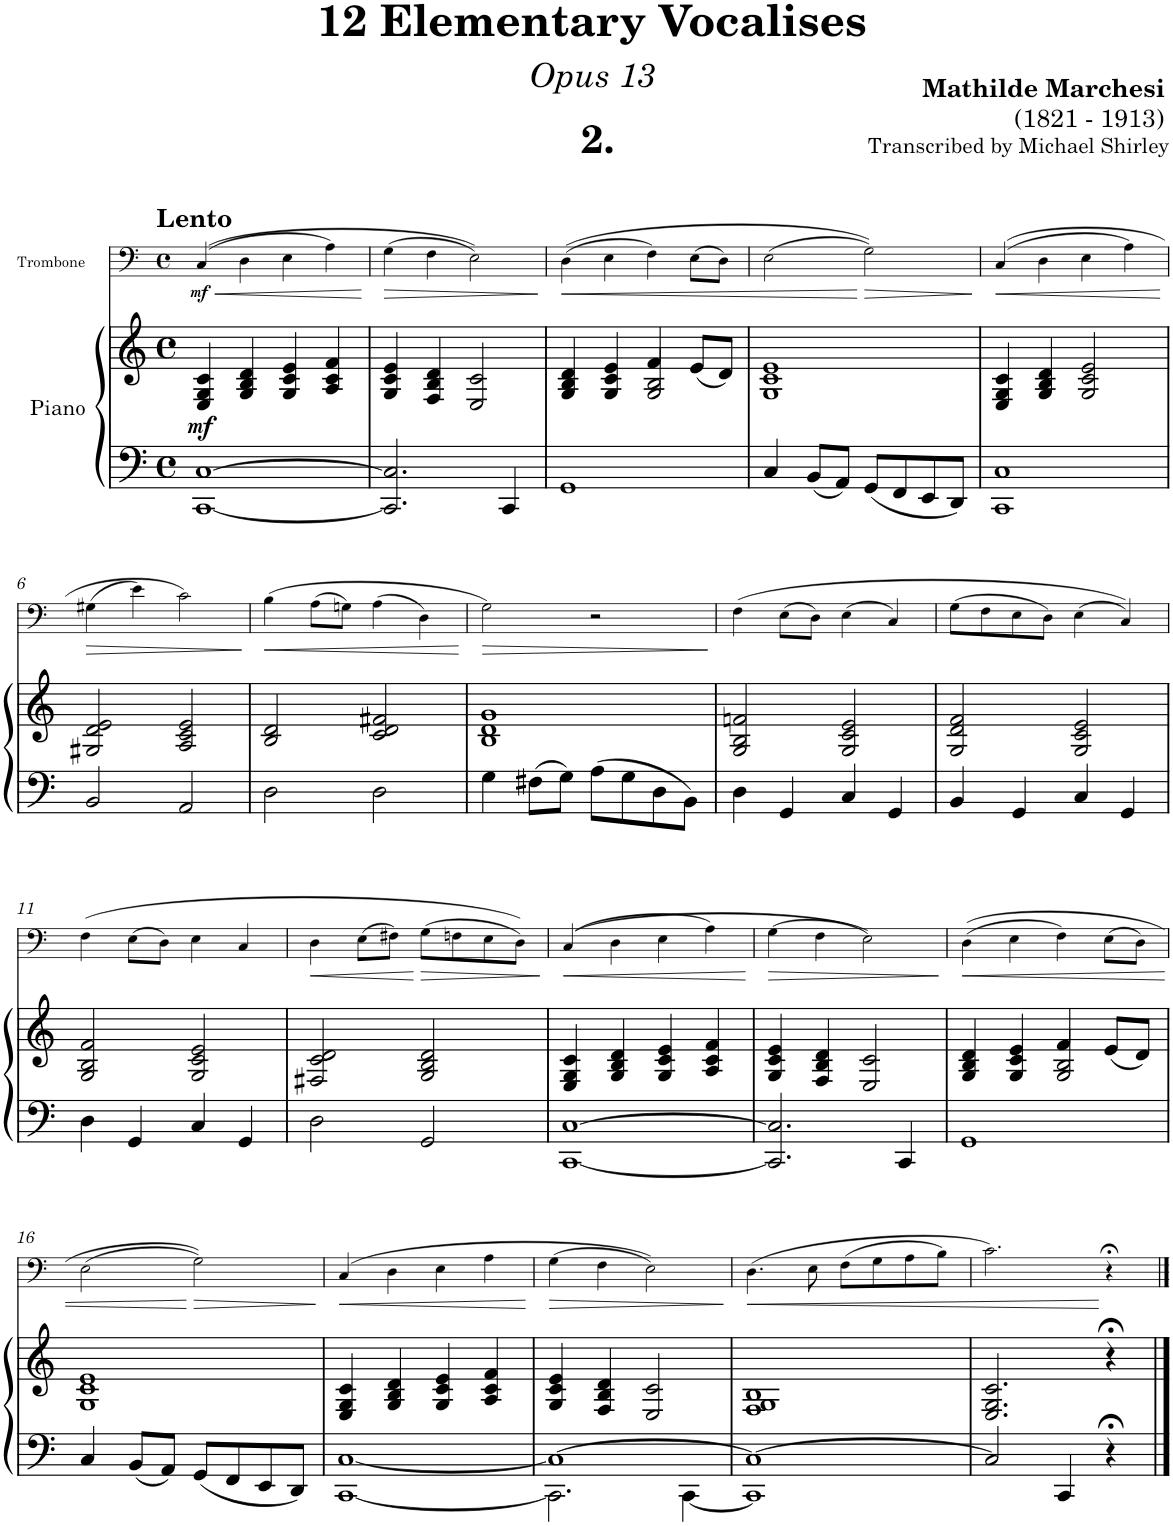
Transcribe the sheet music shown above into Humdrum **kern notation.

**kern	**kern	**dynam	**kern	**dynam
*part2	*part2	*part2	*part1	*part1
*staff3	*staff2	*staff2/3	*staff1	*staff1
*I"Piano	*	*	*I"Trombone	*
*I'Pno	*	*	*I'Trb	*
*	*	*	*stria5	*
*clefF4	*clefG2	*	*clefF4	*
*k[]	*k[]	*	*k[]	*
*M4/4	*M4/4	*	*M4/4	*
*met(c)	*met(c)	*	*met(c)	*
=1	=1	=1	=1	=1
!	!	!	!LO:TX:a:B:t=Lento	!
!	!	!LO:DY:b	!	!LO:HP:b
!	!	!	!	!LO:DY:n=1:b
[1CC [1C	4E/ 4G/ 4c/	mf	((4C/	< mf
.	4G/ 4B/ 4d/	.	4D\	.
.	4G/ 4c/ 4e/	.	4E\	.
.	4A/ 4c/ 4f/	.	4A\)	.
.	.	.	.	[
=2	=2	=2	=2	=2
!	!	!	!	!LO:HP:b
2.CC/] 2.C/]	4G/ 4c/ 4e/	.	(4G\	>
.	4F/ 4B/ 4d/	.	4F\	.
.	2E/ 2c/	.	2E\))	.
4CC/	.	.	.	.
.	.	.	.	]
=3	=3	=3	=3	=3
*	*^	*	*	*
!	!	!	!	!	!LO:HP:b
1GG	4G/ 4B/ 4d/	2ryy	.	((4D\	<
.	4G/ 4c/ 4e/	.	.	4E\	.
.	2G/ 2B/	4f/	.	4F\)	.
.	.	(<8e/L	.	(8E\L	.
.	.	8d/J)	.	8D\J)	.
*	*v	*v	*	*	*
=4	=4	=4	=4	=4
4C/	1G 1c 1e	.	(2E\	.
8BB/L	.	.	.	.
8AA/J	.	.	.	.
!	!	!	!	!LO:HP:n=1:b
8GG/L	.	.	2G\))	[ >
8FF/	.	.	.	.
8EE/	.	.	.	.
8DD/J	.	.	.	.
.	.	.	.	]
=5	=5	=5	=5	=5
!	!	!	!	!LO:HP:b
1CC 1C	4E/ 4G/ 4c/	.	((4C/	<
.	4G/ 4B/ 4d/	.	4D\	.
.	2G/ 2c/ 2e/	.	4E\	.
.	.	.	4A\)	.
.	.	.	.	[
!!LO:LB:g=z
=6	=6	=6	=6	=6
!	!	!	!	!LO:HP:b
2BB/	2G#X/ 2d/ 2e/	.	(4G#X\	>
.	.	.	4e\)	.
2AA/	2A/ 2c/ 2e/	.	2c\)	.
.	.	.	.	]
=7	=7	=7	=7	=7
!	!	!	!	!LO:HP:b
2D\	2B/ 2d/	.	(4B\	<
.	.	.	(8A\L	.
.	.	.	8Gn\J)	.
2D\	2c/ 2d/ 2f#X/	.	(4A\	.
.	.	.	4D\)	.
.	.	.	.	[
=8	=8	=8	=8	=8
!	!	!	!	!LO:HP:b
4G\	1B 1d 1g	.	2G\)	>
8F#X\L	.	.	.	.
8G\J	.	.	.	.
8A\L	.	.	2r	.
8G\	.	.	.	.
8D\	.	.	.	.
8BB\J	.	.	.	.
.	.	.	.	]
=9	=9	=9	=9	=9
4D\	2G/ 2B/ 2fn/	.	(4F\	.
4GG/	.	.	(8E\L	.
.	.	.	8D\J)	.
4C/	2G/ 2c/ 2e/	.	(4E\	.
4GG/	.	.	4C/)	.
=10	=10	=10	=10	=10
4BB/	2G/ 2d/ 2f/	.	(8G\L	.
.	.	.	8F\	.
4GG/	.	.	8E\	.
.	.	.	8D\J)	.
4C/	2G/ 2c/ 2e/	.	(4E\	.
4GG/	.	.	4C/))	.
!!LO:LB:g=z
=11	=11	=11	=11	=11
4D\	2G/ 2B/ 2f/	.	(4F\	.
4GG/	.	.	(8E\L	.
.	.	.	8D\J)	.
4C/	2G/ 2c/ 2e/	.	4E\	.
4GG/	.	.	4C/	.
=12	=12	=12	=12	=12
!	!	!	!	!LO:HP:b
2D\	2F#X/ 2c/ 2d/	.	4D\	<
.	.	.	(8E\L	.
.	.	.	8F#X\J)	.
!	!	!	!	!LO:HP:n=1:b
2GG/	2G/ 2B/ 2d/	.	(8G\L	[ >
.	.	.	8Fn\	.
.	.	.	8E\	.
.	.	.	8D\J))	.
.	.	.	.	]
=13	=13	=13	=13	=13
!	!	!	!	!LO:HP:b
[1CC [1C	4E/ 4G/ 4c/	.	((4C/	<
.	4G/ 4B/ 4d/	.	4D\	.
.	4G/ 4c/ 4e/	.	4E\	.
.	4A/ 4c/ 4f/	.	4A\)	.
.	.	.	.	[
=14	=14	=14	=14	=14
!	!	!	!	!LO:HP:b
2.CC/] 2.C/]	4G/ 4c/ 4e/	.	(4G\	>
.	4F/ 4B/ 4d/	.	4F\	.
.	2E/ 2c/	.	2E\))	.
4CC/	.	.	.	.
.	.	.	.	]
=15	=15	=15	=15	=15
*	*^	*	*	*
!	!	!	!	!	!LO:HP:b
1GG	4G/ 4B/ 4d/	2ryy	.	((4D\	<
.	4G/ 4c/ 4e/	.	.	4E\	.
.	2G/ 2B/	4f/	.	4F\)	.
.	.	(<8e/L	.	(8E\L	.
.	.	8d/J)	.	8D\J)	.
*	*v	*v	*	*	*
!!LO:LB:g=z
=16	=16	=16	=16	=16
4C/	1G 1c 1e	.	(2E\	.
8BB/L	.	.	.	.
8AA/J	.	.	.	.
!	!	!	!	!LO:HP:n=1:b
8GG/L	.	.	2G\))	[ >
8FF/	.	.	.	.
8EE/	.	.	.	.
8DD/J	.	.	.	.
.	.	.	.	]
=17	=17	=17	=17	=17
!	!	!	!	!LO:HP:b
[<1CC [1C	4E/ 4G/ 4c/	.	(4C/	<
.	4G/ 4B/ 4d/	.	4D\	.
.	4G/ 4c/ 4e/	.	4E\	.
.	4A/ 4c/ 4f/	.	4A\	.
.	.	.	.	[
=18	=18	=18	=18	=18
*^	*	*	*	*
!	!	!	!	!	!LO:HP:b
2.CC\]	1C_	4G/ 4c/ 4e/	.	(4G\	>
.	.	4F/ 4B/ 4d/	.	4F\	.
.	.	2E/ 2c/	.	2E\))	.
[4CC\	.	.	.	.	.
*v	*v	*	*	*	*
.	.	.	.	]
=19	=19	=19	=19	=19
*^	*	*	*	*
!	!	!	!	!	!LO:HP:b
1CC]	1C_	1F 1G 1B	.	(4.D\	<
.	.	.	.	8E\	.
.	.	.	.	(8F\L	.
.	.	.	.	8G\	.
.	.	.	.	8A\	.
.	.	.	.	8B\J)	.
*v	*v	*	*	*	*
=20	=20	=20	=20	=20
2C/]	2.E/ 2.G/ 2.c/	.	2.c\)	.
4CC/	.	.	.	.
4r;<	4r;<	.	4r;<	[
==	==	==	==	==
*-	*-	*-	*-	*-
